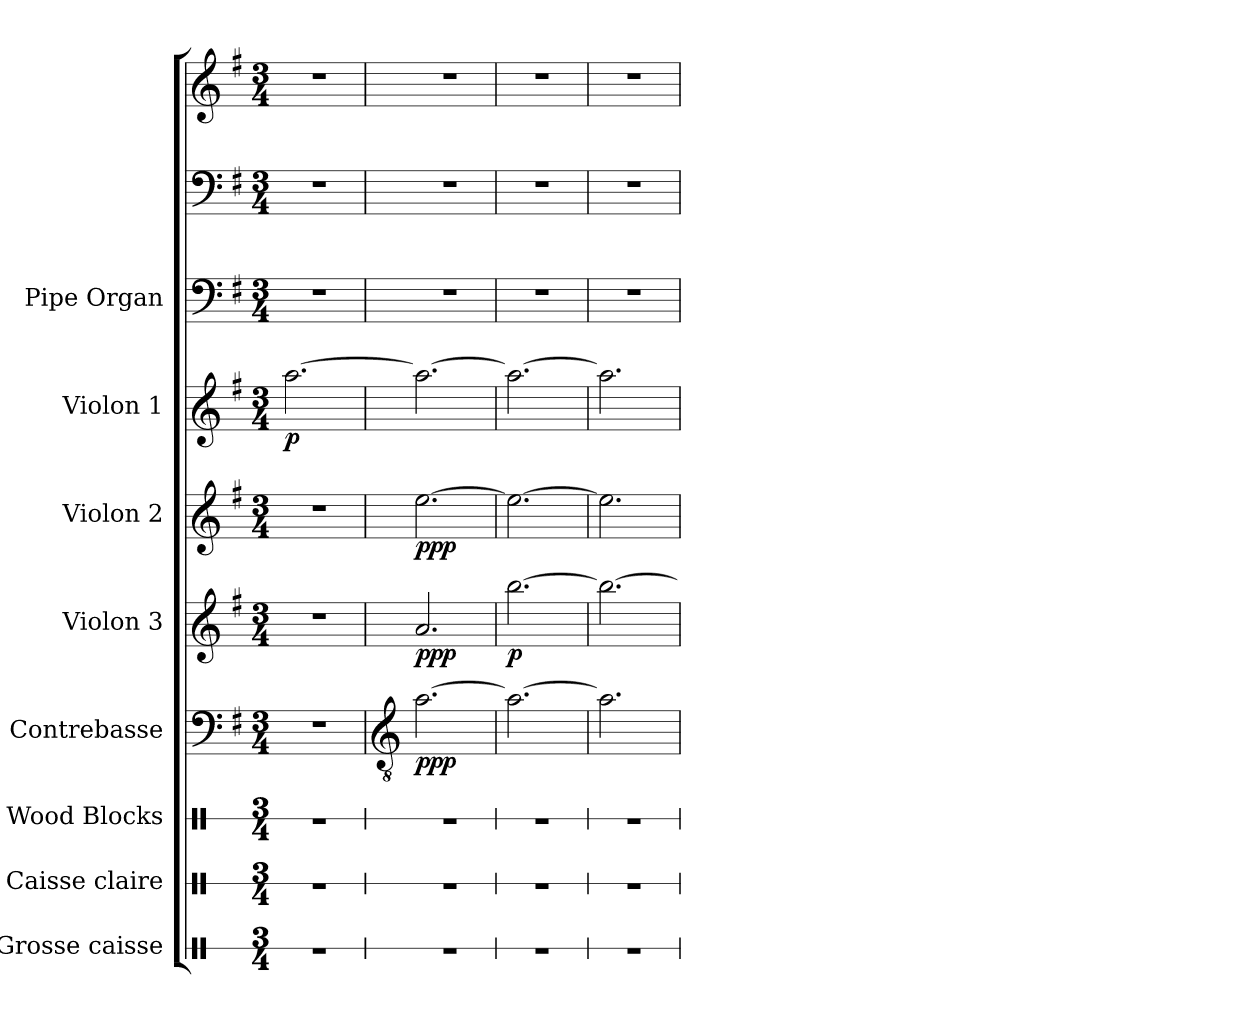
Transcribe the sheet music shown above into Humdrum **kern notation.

**kern	**kern	**kern	**kern	**dynam	**kern	**dynam	**kern	**dynam	**kern	**dynam	**kern	**kern	**kern
*part8	*part7	*part6	*part5	*part5	*part4	*part4	*part3	*part3	*part2	*part2	*part1	*part1	*part1
*staff10	*staff9	*staff8	*staff7	*staff7	*staff6	*staff6	*staff5	*staff5	*staff4	*staff4	*staff3	*staff2	*staff1
*I"Grosse caisse	*I"Caisse claire	*I"Wood Blocks	*I"Contrebasse	*	*I"Violon 3	*	*I"Violon 2	*	*I"Violon 1	*	*I"Pipe Organ	*	*
*I'Gr. C.	*I'C.Cl.	*I'Wd. Bl.	*I'Cb.	*	*I'Vln.	*	*I'Vln.	*	*I'Vln.	*	*I'Org.	*	*
*stria1	*stria1	*stria1	*	*	*	*	*	*	*	*	*	*	*
*clefX	*clefX	*clefX	*clefF4	*	*clefG2	*	*clefG2	*	*clefG2	*	*clefF4	*clefF4	*clefG2
*	*	*	*ITrd7c12	*	*	*	*	*	*	*	*	*	*
*k[]	*k[]	*k[]	*k[f#]	*	*k[f#]	*	*k[f#]	*	*k[f#]	*	*k[f#]	*k[f#]	*k[f#]
*M3/4	*M3/4	*M3/4	*M3/4	*	*M3/4	*	*M3/4	*	*M3/4	*	*M3/4	*M3/4	*M3/4
*MM60	*MM60	*MM60	*MM60	*	*MM60	*	*MM60	*	*MM60	*	*MM60	*MM60	*MM60
=1	=1	=1	=1	=1	=1	=1	=1	=1	=1	=1	=1	=1	=1
!	!	!	!	!	!	!	!	!	!	!LO:DY:b	!	!	!
2.r	2.r	2.r	2.r	.	2.r	.	2.r	.	[2.aa\	p	2.r	2.r	2.r
=2	=2	=2	=2	=2	=2	=2	=2	=2	=2	=2	=2	=2	=2
*	*	*	*clefGv2	*	*	*	*	*	*	*	*	*	*
!	!	!	!	!LO:DY:b	!	!LO:DY:b	!	!LO:DY:b	!	!	!	!	!
2.r	2.r	2.r	[2.A\	ppp	2.a/	ppp	[2.ee\	ppp	2.aa\_	.	2.r	2.r	2.r
=3	=3	=3	=3	=3	=3	=3	=3	=3	=3	=3	=3	=3	=3
!	!	!	!	!	!	!LO:DY:b	!	!	!	!	!	!	!
2.r	2.r	2.r	2.A\_	.	[2.bb\	p	2.ee\_	.	2.aa\_	.	2.r	2.r	2.r
=4	=4	=4	=4	=4	=4	=4	=4	=4	=4	=4	=4	=4	=4
2.r	2.r	2.r	2.A\]	.	2.bb\_	.	2.ee\]	.	2.aa\]	.	2.r	2.r	2.r
=	=	=	=	=	=	=	=	=	=	=	=	=	=
*-	*-	*-	*-	*-	*-	*-	*-	*-	*-	*-	*-	*-	*-
